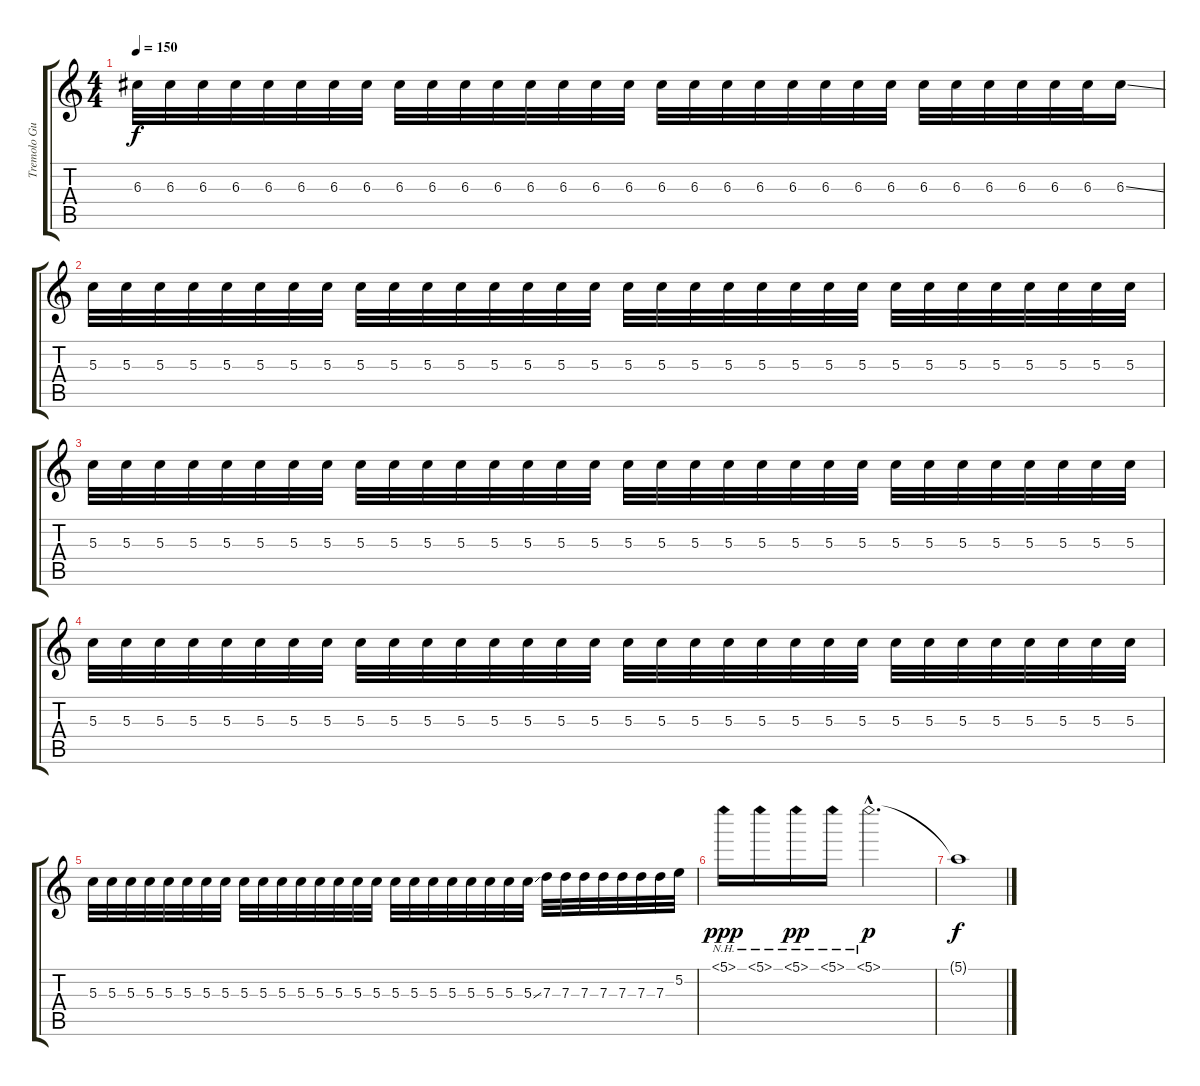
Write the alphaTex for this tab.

\track ("Tremolo Guitar" "Tremolo Gu") {instrument electricguitarjazz}
\staff {score tabs}
\tuning (E4 B3 G3 D3 A2 E2) {hide}
\ts (4 4)
\tempo 150
\clef g2
\ks c
6.3.32{dy f} 6.3.32 6.3.32 6.3.32 6.3.32 6.3.32 6.3.32 6.3.32 6.3.32 6.3.32 6.3.32 6.3.32 6.3.32 6.3.32 6.3.32 6.3.32 6.3.32 6.3.32 6.3.32 6.3.32 6.3.32 6.3.32 6.3.32 6.3.32 6.3.32 6.3.32 6.3.32 6.3.32 6.3.32 6.3.32 6.3{ss}.16 |
5.3.32 5.3.32 5.3.32 5.3.32 5.3.32 5.3.32 5.3.32 5.3.32 5.3.32 5.3.32 5.3.32 5.3.32 5.3.32 5.3.32 5.3.32 5.3.32 5.3.32 5.3.32 5.3.32 5.3.32 5.3.32 5.3.32 5.3.32 5.3.32 5.3.32 5.3.32 5.3.32 5.3.32 5.3.32 5.3.32 5.3.32 5.3.32 |
5.3.32 5.3.32 5.3.32 5.3.32 5.3.32 5.3.32 5.3.32 5.3.32 5.3.32 5.3.32 5.3.32 5.3.32 5.3.32 5.3.32 5.3.32 5.3.32 5.3.32 5.3.32 5.3.32 5.3.32 5.3.32 5.3.32 5.3.32 5.3.32 5.3.32 5.3.32 5.3.32 5.3.32 5.3.32 5.3.32 5.3.32 5.3.32 |
5.3.32 5.3.32 5.3.32 5.3.32 5.3.32 5.3.32 5.3.32 5.3.32 5.3.32 5.3.32 5.3.32 5.3.32 5.3.32 5.3.32 5.3.32 5.3.32 5.3.32 5.3.32 5.3.32 5.3.32 5.3.32 5.3.32 5.3.32 5.3.32 5.3.32 5.3.32 5.3.32 5.3.32 5.3.32 5.3.32 5.3.32 5.3.32 |
5.3.32 5.3.32 5.3.32 5.3.32 5.3.32 5.3.32 5.3.32 5.3.32 5.3.32 5.3.32 5.3.32 5.3.32 5.3.32 5.3.32 5.3.32 5.3.32 5.3.32 5.3.32 5.3.32 5.3.32 5.3.32 5.3.32 5.3.32 5.3{ss}.32 7.3.32 7.3.32 7.3.32 7.3.32 7.3.32 7.3.32 7.3.32 5.2.32 |
5.1{nh}.16{dy ppp} 5.1{nh}.16 5.1{nh}.16{dy pp} 5.1{nh}.16 5.1{nh hac}.2{d dy p} |
5.1{t}.1{dy f}
